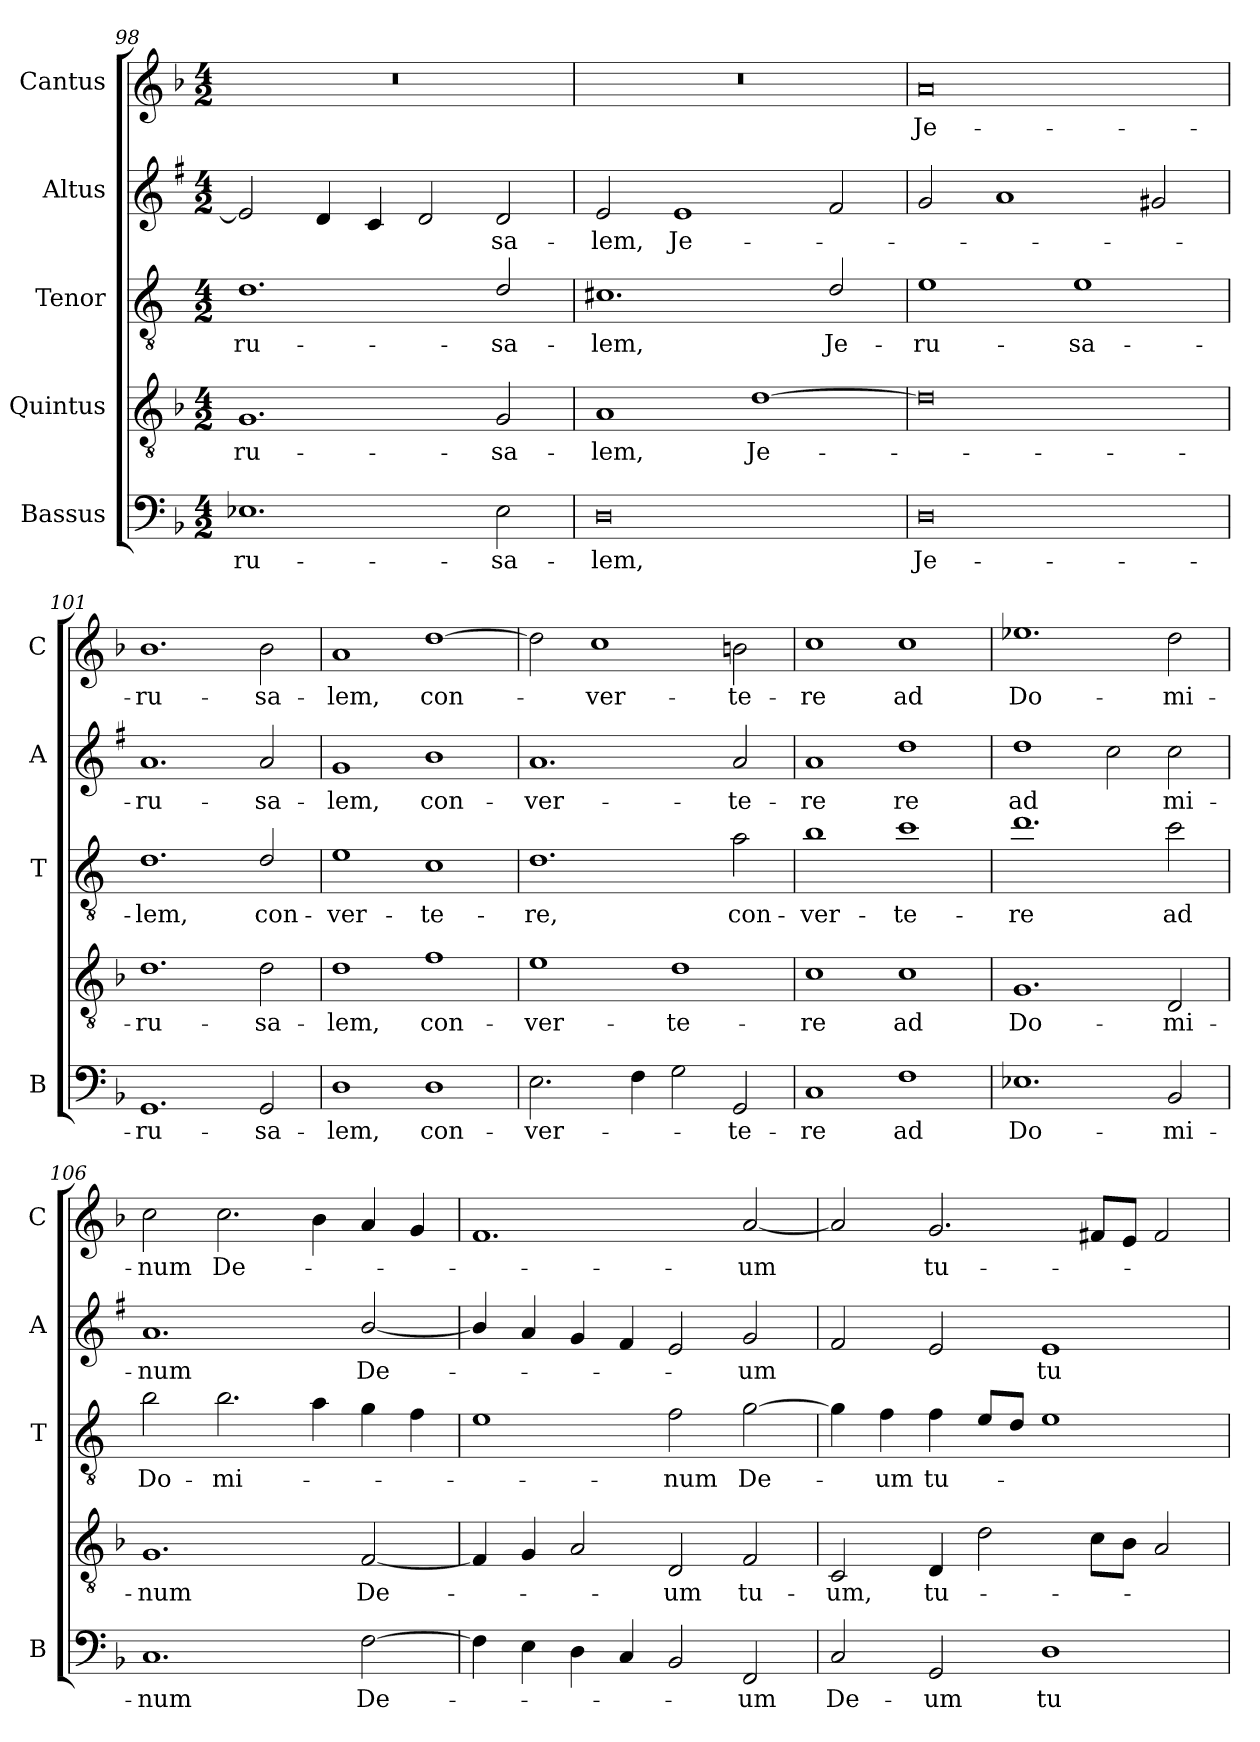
**kern	**text	**kern	**text	**kern	**text	**kern	**text	**kern	**text
*part5	*part5	*part4	*part4	*part3	*part3	*part2	*part2	*part1	*part1
*staff5	*staff5	*staff4	*staff4	*staff3	*staff3	*staff2	*staff2	*staff1	*staff1
*I"Bassus	*	*I"Quintus	*	*I"Tenor	*	*I"Altus	*	*I"Cantus	*
*I'B	*	*	*	*I'T	*	*I'A	*	*I'C	*
*clefF4	*	*clefGv2	*	*clefGv2	*	*clefG2	*	*clefG2	*
*	*	*	*	*ITrd4c7	*	*ITrd1c2	*	*	*
*k[b-]	*	*k[b-]	*	*k[b-]	*	*k[b-]	*	*k[b-]	*
*F:	*	*F:	*	*F:	*	*F:	*	*F:	*
*M4/2	*	*M4/2	*	*M4/2	*	*M4/2	*	*M4/2	*
=98	=98	=98	=98	=98	=98	=98	=98	=98	=98
!	!LO:LY:b	!	!LO:LY:b	!	!LO:LY:b	!	!	!	!
1.E-X	-ru-	1.G	-ru-	1.G	-ru-	2d/]	.	0r	.
.	.	.	.	.	.	4c/	.	.	.
.	.	.	.	.	.	4B-/	.	.	.
.	.	.	.	.	.	2c/	.	.	.
!	!LO:LY:b	!	!LO:LY:b	!	!LO:LY:b	!	!LO:LY:b	!	!
2E-\	-sa-	2G/	-sa-	2G/	-sa-	2c/	-sa-	.	.
=99	=99	=99	=99	=99	=99	=99	=99	=99	=99
!	!LO:LY:b	!	!LO:LY:b	!	!LO:LY:b	!	!LO:LY:b	!	!
0D	-lem,	1A	-lem,	1.F#X	-lem,	2d/	-lem,	0r	.
!	!	!	!	!	!	!	!LO:LY:b	!	!
.	.	.	.	.	.	1d	Je-	.	.
!	!	!	!LO:LY:b	!	!	!	!	!	!
.	.	[1d	Je-	.	.	.	.	.	.
!	!	!	!	!	!LO:LY:b	!	!	!	!
.	.	.	.	2G/	Je-	2e/	.	.	.
=100	=100	=100	=100	=100	=100	=100	=100	=100	=100
!	!LO:LY:b	!	!	!	!LO:LY:b	!	!	!	!LO:LY:b
0D	Je-	0d]	.	1A	-ru-	2f/	.	0a	Je-
.	.	.	.	.	.	1g	.	.	.
!	!	!	!	!	!LO:LY:b	!	!	!	!
.	.	.	.	1A	-sa-	.	.	.	.
.	.	.	.	.	.	2f#X/	.	.	.
=101	=101	=101	=101	=101	=101	=101	=101	=101	=101
!	!LO:LY:b	!	!LO:LY:b	!	!LO:LY:b	!	!LO:LY:b	!	!LO:LY:b
1.GG	-ru-	1.d	-ru-	1.G	-lem,	1.g	-ru-	1.b-	-ru-
!	!LO:LY:b	!	!LO:LY:b	!	!LO:LY:b	!	!LO:LY:b	!	!LO:LY:b
2GG/	-sa-	2d\	-sa-	2G/	con-	2g/	-sa-	2b-\	-sa-
=102	=102	=102	=102	=102	=102	=102	=102	=102	=102
!	!LO:LY:b	!	!LO:LY:b	!	!LO:LY:b	!	!LO:LY:b	!	!LO:LY:b
1D	-lem,	1d	-lem,	1A	-ver-	1f	-lem,	1a	-lem,
!	!LO:LY:b	!	!LO:LY:b	!	!LO:LY:b	!	!LO:LY:b	!	!LO:LY:b
1D	con-	1f	con-	1F	-te-	1a	con-	[1dd	con-
!!LO:LB:g=z
=103	=103	=103	=103	=103	=103	=103	=103	=103	=103
!	!LO:LY:b	!	!LO:LY:b	!	!LO:LY:b	!	!LO:LY:b	!	!
2.E\	-ver-	1e	-ver-	1.G	-re,	1.g	-ver-	2dd\]	.
!	!	!	!	!	!	!	!	!	!LO:LY:b
.	.	.	.	.	.	.	.	1cc	-ver-
4F\	.	.	.	.	.	.	.	.	.
!	!	!	!LO:LY:b	!	!	!	!	!	!
2G\	.	1d	-te-	.	.	.	.	.	.
!	!LO:LY:b	!	!	!	!LO:LY:b	!	!LO:LY:b	!	!LO:LY:b
2GG/	-te-	.	.	2d\	con-	2g/	-te-	2bn\	-te-
=104	=104	=104	=104	=104	=104	=104	=104	=104	=104
!	!LO:LY:b	!	!LO:LY:b	!	!LO:LY:b	!	!LO:LY:b	!	!LO:LY:b
1C	-re	1c	-re	1e	-ver-	1g	-re	1cc	-re
!	!LO:LY:b	!	!LO:LY:b	!	!LO:LY:b	!	!LO:LY:b	!	!LO:LY:b
1F	ad	1c	ad	1f	-te-	1cc	re	1cc	ad
=105	=105	=105	=105	=105	=105	=105	=105	=105	=105
!	!LO:LY:b	!	!LO:LY:b	!	!LO:LY:b	!	!LO:LY:b	!	!LO:LY:b
1.E-X	Do-	1.G	Do-	1.g	-re	1cc	ad	1.ee-X	Do-
.	.	.	.	.	.	2b-\	.	.	.
!	!LO:LY:b	!	!LO:LY:b	!	!LO:LY:b	!	!LO:LY:b	!	!LO:LY:b
2BB-/	-mi-	2D/	-mi-	2f\	ad	2b-\	mi-	2dd\	-mi-
=106	=106	=106	=106	=106	=106	=106	=106	=106	=106
!	!LO:LY:b	!	!LO:LY:b	!	!LO:LY:b	!	!LO:LY:b	!	!LO:LY:b
1.C	-num	1.G	-num	2e\	Do-	1.g	-num	2cc\	-num
!	!	!	!	!	!LO:LY:b	!	!	!	!LO:LY:b
.	.	.	.	2.e\	-mi-	.	.	2.cc\	De-
.	.	.	.	4d\	.	.	.	4b-\	.
!	!LO:LY:b	!	!LO:LY:b	!	!	!	!LO:LY:b	!	!
[2F\	De-	[2F/	De-	4c\	.	[2a/	De-	4a/	.
.	.	.	.	4B-\	.	.	.	4g/	.
=107	=107	=107	=107	=107	=107	=107	=107	=107	=107
4F\]	.	4F/]	.	1A	.	4a/]	.	1.f	.
4E\	.	4G/	.	.	.	4g/	.	.	.
4D\	.	2A/	.	.	.	4f/	.	.	.
4C/	.	.	.	.	.	4e/	.	.	.
!	!	!	!LO:LY:b	!	!LO:LY:b	!	!	!	!
2BB-/	.	2D/	-um	2B-\	-num	2d/	.	.	.
!	!LO:LY:b	!	!LO:LY:b	!	!LO:LY:b	!	!LO:LY:b	!	!LO:LY:b
2FF/	-um	2F/	tu-	[2c\	De-	2f/	-um	[2a/	-um
=108	=108	=108	=108	=108	=108	=108	=108	=108	=108
!	!LO:LY:b	!	!LO:LY:b	!	!	!	!	!	!
2C/	De-	2C/	-um,	4c\]	.	2e/	.	2a/]	.
!	!	!	!	!	!LO:LY:b	!	!	!	!
.	.	.	.	4B-\	-um	.	.	.	.
!	!LO:LY:b	!	!LO:LY:b	!	!LO:LY:b	!	!	!	!LO:LY:b
2GG/	-um	4D/	tu-	4B-\	tu-	2d/	.	2.g/	tu-
.	.	2d\	.	8A/L	.	.	.	.	.
.	.	.	.	8G/J	.	.	.	.	.
!	!LO:LY:b	!	!	!	!	!	!LO:LY:b	!	!
1D	tu-	.	.	1A	.	1d	tu-	.	.
.	.	8c\L	.	.	.	.	.	8f#X/L	.
.	.	8B-\J	.	.	.	.	.	8e/J	.
.	.	2A/	.	.	.	.	.	2f#/	.
=	=	=	=	=	=	=	=	=	=
*-	*-	*-	*-	*-	*-	*-	*-	*-	*-
